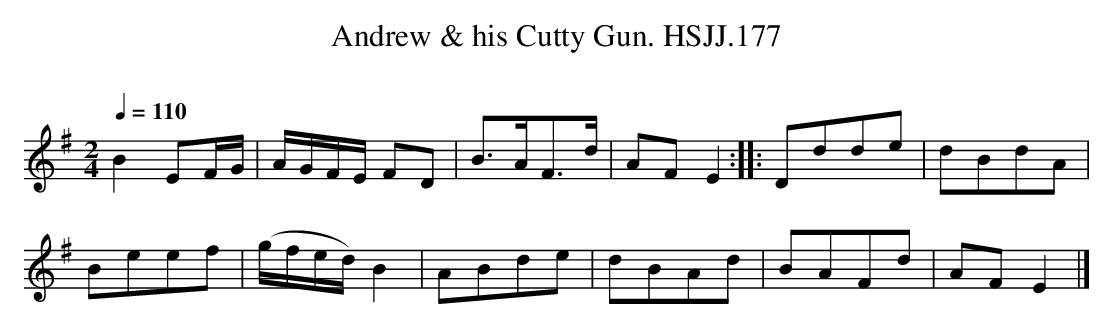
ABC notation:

X:1
T:Andrew & his Cutty Gun. HSJJ.177
M:2/4
L:1/8
Q:1/4=110
O:
K:Dmix
B2EF/G/|A/G/F/E/ FD|B>AF>d|AFE2:|\
|:Ddde|dBdA|
Beef|(g/f/e/d/)B2|ABde|dBAd|BAFd|AFE2|]
